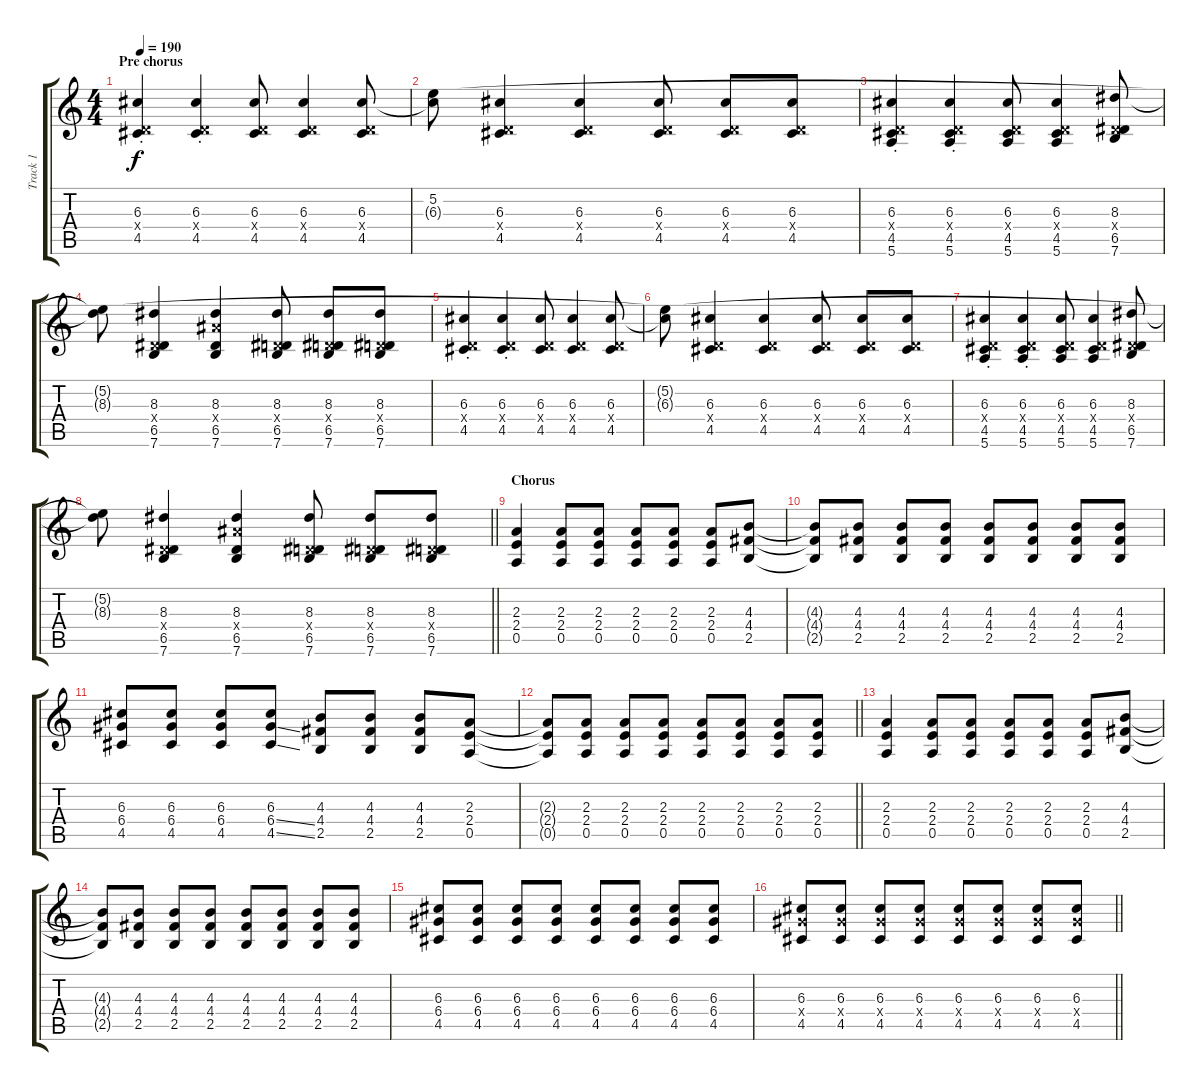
\track ("Track 1" "Track 1") {instrument distortionguitar}
\staff {score tabs}
\tuning (E4 B3 G3 D3 A2 E2) {hide}
\ts (4 4)
\section ("" "Pre chorus")
\tempo 190
\clef g2
\ks c
(6.3{st} 0.4{x} 4.5).4{dy f} (6.3{st} 0.4{x} 4.5).4 (6.3 0.4{x} 4.5).8 (6.3 0.4{x} 4.5).4 (6.3 0.4{x} 4.5).8 |
(5.2 6.3{t}).8 (6.3 0.4{x} 4.5).4 (6.3 0.4{x} 4.5).4 (6.3 0.4{x} 4.5).8 (6.3 0.4{x} 4.5).8 (6.3 0.4{x} 4.5).8 |
(6.3{st} 0.4{x} 4.5 5.6).4 (6.3{st} 0.4{x} 4.5 5.6).4 (6.3 0.4{x} 4.5 5.6).8 (6.3 0.4{x} 4.5 5.6).4 (8.3 0.4{x} 6.5 7.6).8 |
(5.2{t} 8.3{t}).8 (8.3 0.4{x} 6.5 7.6).4 (8.3 8.4{x} 6.5 7.6).4 (8.3 0.4{x} 6.5 7.6).8 (8.3 0.4{x} 6.5 7.6).8 (8.3 0.4{x} 6.5 7.6).8 |
(6.3{st} 0.4{x} 4.5).4 (6.3{st} 0.4{x} 4.5).4 (6.3 0.4{x} 4.5).8 (6.3 0.4{x} 4.5).4 (6.3 0.4{x} 4.5).8 |
(5.2{t} 6.3{t}).8 (6.3 0.4{x} 4.5).4 (6.3 0.4{x} 4.5).4 (6.3 0.4{x} 4.5).8 (6.3 0.4{x} 4.5).8 (6.3 0.4{x} 4.5).8 |
(6.3{st} 0.4{x} 4.5 5.6).4 (6.3{st} 0.4{x} 4.5 5.6).4 (6.3 0.4{x} 4.5 5.6).8 (6.3 0.4{x} 4.5 5.6).4 (8.3 0.4{x} 6.5 7.6).8 |
\barLineRight lightlight
(5.2{t} 8.3{t}).8 (8.3 0.4{x} 6.5 7.6).4 (8.3 8.4{x} 6.5 7.6).4 (8.3 0.4{x} 6.5 7.6).8 (8.3 0.4{x} 6.5 7.6).8 (8.3 0.4{x} 6.5 7.6).8 |
\section ("" "Chorus")
(2.3 2.4 0.5).4 (2.3 2.4 0.5).8 (2.3 2.4 0.5).8 (2.3 2.4 0.5).8 (2.3 2.4 0.5).8 (2.3 2.4 0.5).8 (4.3 4.4 2.5).8 |
(4.3{t} 4.4{t} 2.5{t}).8 (4.3 4.4 2.5).8 (4.3 4.4 2.5).8 (4.3 4.4 2.5).8 (4.3 4.4 2.5).8 (4.3 4.4 2.5).8 (4.3 4.4 2.5).8 (4.3 4.4 2.5).8 |
(6.3 6.4 4.5).8 (6.3 6.4 4.5).8 (6.3 6.4 4.5).8 (6.3 6.4{ss} 4.5{ss}).8 (4.3 4.4 2.5).8 (4.3 4.4 2.5).8 (4.3 4.4 2.5).8 (2.3 2.4 0.5).8 |
\barLineRight lightlight
(2.3{t} 2.4{t} 0.5{t}).8 (2.3 2.4 0.5).8 (2.3 2.4 0.5).8 (2.3 2.4 0.5).8 (2.3 2.4 0.5).8 (2.3 2.4 0.5).8 (2.3 2.4 0.5).8 (2.3 2.4 0.5).8 |
(2.3 2.4 0.5).4 (2.3 2.4 0.5).8 (2.3 2.4 0.5).8 (2.3 2.4 0.5).8 (2.3 2.4 0.5).8 (2.3 2.4 0.5).8 (4.3 4.4 2.5).8 |
(4.3{t} 4.4{t} 2.5{t}).8 (4.3 4.4 2.5).8 (4.3 4.4 2.5).8 (4.3 4.4 2.5).8 (4.3 4.4 2.5).8 (4.3 4.4 2.5).8 (4.3 4.4 2.5).8 (4.3 4.4 2.5).8 |
(6.3 6.4 4.5).8 (6.3 6.4 4.5).8 (6.3 6.4 4.5).8 (6.3 6.4 4.5).8 (6.3 6.4 4.5).8 (6.3 6.4 4.5).8 (6.3 6.4 4.5).8 (6.3 6.4 4.5).8 |
\barLineRight lightlight
(6.3 6.4{x} 4.5).8 (6.3 6.4{x} 4.5).8 (6.3 6.4{x} 4.5).8 (6.3 6.4{x} 4.5).8 (6.3 6.4{x} 4.5).8 (6.3 6.4{x} 4.5).8 (6.3 6.4{x} 4.5).8 (6.3 6.4{x} 4.5).8
